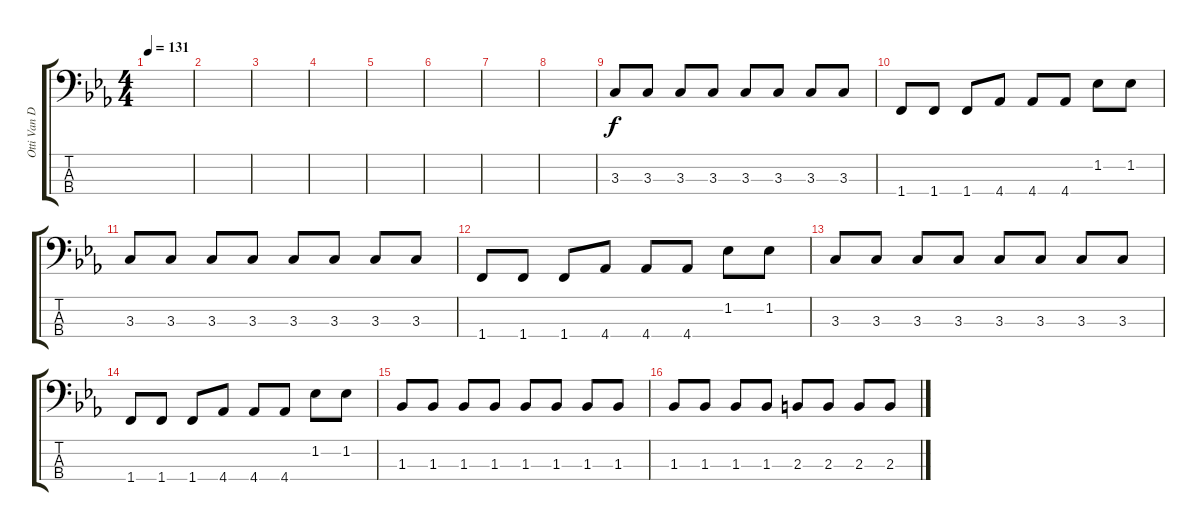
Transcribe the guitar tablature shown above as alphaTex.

\track ("Otti Van Der Werf (Bass)" "Otti Van D") {instrument synthbass2}
\staff {score tabs}
\tuning (G2 D2 A1 E1) {hide}
\ts (4 4)
\tempo 131
\clef f4
\ks cminor
|
|
|
|
|
|
|
|
3.3.8 3.3.8 3.3.8 3.3.8 3.3.8 3.3.8 3.3.8 3.3.8 |
1.4.8 1.4.8 1.4.8 4.4.8 4.4.8 4.4.8 1.2.8 1.2.8 |
3.3.8 3.3.8 3.3.8 3.3.8 3.3.8 3.3.8 3.3.8 3.3.8 |
1.4.8 1.4.8 1.4.8 4.4.8 4.4.8 4.4.8 1.2.8 1.2.8 |
3.3.8 3.3.8 3.3.8 3.3.8 3.3.8 3.3.8 3.3.8 3.3.8 |
1.4.8 1.4.8 1.4.8 4.4.8 4.4.8 4.4.8 1.2.8 1.2.8 |
1.3.8 1.3.8 1.3.8 1.3.8 1.3.8 1.3.8 1.3.8 1.3.8 |
1.3.8 1.3.8 1.3.8 1.3.8 2.3.8 2.3.8 2.3.8 2.3.8
